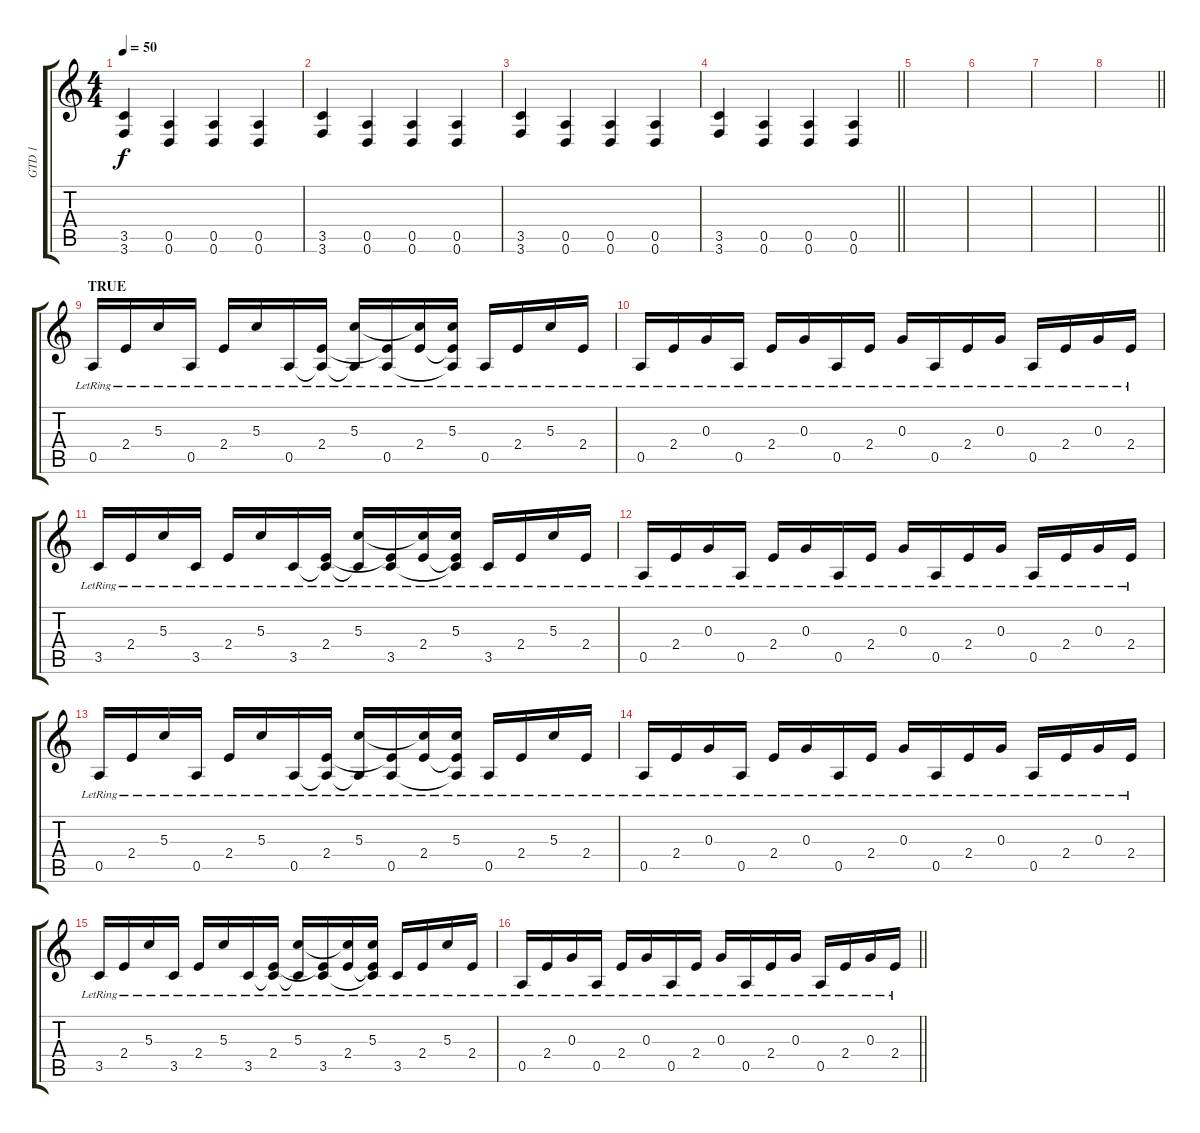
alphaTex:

\track ("GTD 1" "GTD 1") {instrument distortionguitar}
\staff {score tabs}
\tuning (E4 B3 G3 D3 A2 D2) {hide}
\ts (4 4)
\tempo 50
\clef g2
\ks c
(3.5 3.6).4{dy f} (0.5 0.6).4 (0.5 0.6).4 (0.5 0.6).4 |
(3.5 3.6).4 (0.5 0.6).4 (0.5 0.6).4 (0.5 0.6).4 |
(3.5 3.6).4 (0.5 0.6).4 (0.5 0.6).4 (0.5 0.6).4 |
\barLineRight lightlight
(3.5 3.6).4 (0.5 0.6).4 (0.5 0.6).4 (0.5 0.6).4 |
|
|
|
\barLineRight lightlight
|
\section ("" "TRUE")
0.5{lr}.16 2.4{lr}.16 5.3{lr}.16 0.5{lr}.16 2.4{lr}.16 5.3{lr}.16 0.5{lr}.16 (2.4{lr} 0.5{t}).16 (5.3{lr} 0.5{t}).16 (2.4{t} 0.5{lr}).16 (5.3{t} 2.4{lr}).16 (5.3{lr} 2.4{t} 0.5{t}).16 0.5{lr}.16 2.4{lr}.16 5.3{lr}.16 2.4{lr}.16 |
0.5{lr}.16 2.4{lr}.16 0.3{lr}.16 0.5{lr}.16 2.4{lr}.16 0.3{lr}.16 0.5{lr}.16 2.4{lr}.16 0.3{lr}.16 0.5{lr}.16 2.4{lr}.16 0.3{lr}.16 0.5{lr}.16 2.4{lr}.16 0.3{lr}.16 2.4{lr}.16 |
3.5{lr}.16 2.4{lr}.16 5.3{lr}.16 3.5{lr}.16 2.4{lr}.16 5.3{lr}.16 3.5{lr}.16 (2.4{lr} 3.5{t}).16 (5.3{lr} 3.5{t}).16 (2.4{t} 3.5{lr}).16 (5.3{t} 2.4{lr}).16 (5.3{lr} 2.4{t} 3.5{t}).16 3.5{lr}.16 2.4{lr}.16 5.3{lr}.16 2.4{lr}.16 |
0.5{lr}.16 2.4{lr}.16 0.3{lr}.16 0.5{lr}.16 2.4{lr}.16 0.3{lr}.16 0.5{lr}.16 2.4{lr}.16 0.3{lr}.16 0.5{lr}.16 2.4{lr}.16 0.3{lr}.16 0.5{lr}.16 2.4{lr}.16 0.3{lr}.16 2.4{lr}.16 |
0.5{lr}.16 2.4{lr}.16 5.3{lr}.16 0.5{lr}.16 2.4{lr}.16 5.3{lr}.16 0.5{lr}.16 (2.4{lr} 0.5{t}).16 (5.3{lr} 0.5{t}).16 (2.4{t} 0.5{lr}).16 (5.3{t} 2.4{lr}).16 (5.3{lr} 2.4{t} 0.5{t}).16 0.5{lr}.16 2.4{lr}.16 5.3{lr}.16 2.4{lr}.16 |
0.5{lr}.16 2.4{lr}.16 0.3{lr}.16 0.5{lr}.16 2.4{lr}.16 0.3{lr}.16 0.5{lr}.16 2.4{lr}.16 0.3{lr}.16 0.5{lr}.16 2.4{lr}.16 0.3{lr}.16 0.5{lr}.16 2.4{lr}.16 0.3{lr}.16 2.4{lr}.16 |
3.5{lr}.16 2.4{lr}.16 5.3{lr}.16 3.5{lr}.16 2.4{lr}.16 5.3{lr}.16 3.5{lr}.16 (2.4{lr} 3.5{t}).16 (5.3{lr} 3.5{t}).16 (2.4{t} 3.5{lr}).16 (5.3{t} 2.4{lr}).16 (5.3{lr} 2.4{t} 3.5{t}).16 3.5{lr}.16 2.4{lr}.16 5.3{lr}.16 2.4{lr}.16 |
\barLineRight lightlight
0.5{lr}.16 2.4{lr}.16 0.3{lr}.16 0.5{lr}.16 2.4{lr}.16 0.3{lr}.16 0.5{lr}.16 2.4{lr}.16 0.3{lr}.16 0.5{lr}.16 2.4{lr}.16 0.3{lr}.16 0.5{lr}.16 2.4{lr}.16 0.3{lr}.16 2.4{lr}.16
